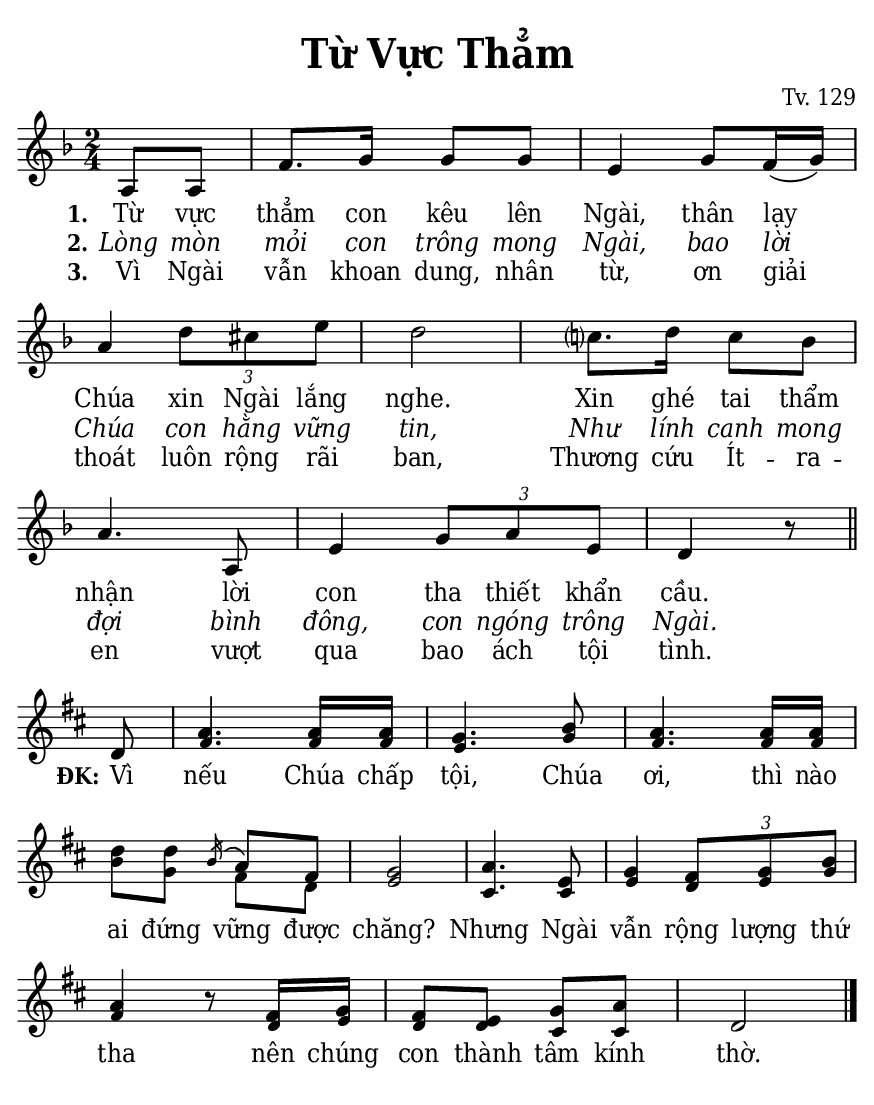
% Cài đặt chung\
\version "2.22.1"
\include "english.ly"

\header {
  title = \markup { \fontsize #1 "Từ Vực Thẳm" }
  composer = "Tv. 129"
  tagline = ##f
}

% Nhạc phiên khúc
nhacPhienKhucSop = \relative c' {
  \partial 4 a8 a |
  f'8. g16 g8 g 
  e4 g8 f16 (g) |
  a4 \tuplet 3/2 { d8 cs e } |
  d2 |
  c!?8. d16 c8 bf |
  a4. a,8 |
  e'4 \tuplet 3/2 { g8 a e } |
  \partial 4. d4 r8 \bar "||" \break
  
  \set Staff.explicitKeySignatureVisibility = #end-of-line-invisible
  \set Staff.printKeyCancellation = ##f
  \key d \major
  \partial 8 d8 |
  a'4. a16 a |
  g4. b8 |
  a4. a16 a |
  d8 d \slashedGrace { b16 ( } a8) fs |
  g2 |
  a4. e8 |
  g4 \tuplet 3/2 { fs8 g b } |
  a4 r8 fs16 g |
  fs8 e g a |
  d,2 \bar "|."
}

nhacPhienKhucAlto = \relative c' {
  r4 |
  R2*7
  r4.
  
  \key d \major
  d8 |
  fs4. fs16 fs |
  e4. g8 |
  fs4. fs16 fs |
  b8 g fs [d] |
  e2 |
  cs4. cs8 |
  e4 \tuplet 3/2 { d8 e g } |
  fs4 r8 d16 e |
  d8 d cs cs |
  d2
}

% Lời phiên khúc
loiPhienKhucSop = \lyrics {
  <<
    {
      \set stanza = "1."
      Từ vực thẳm con kêu lên Ngài,
      thân lạy Chúa xin Ngài lắng nghe.
      Xin ghé tai thẩm nhận lời con
      tha thiết khẩn cầu.
    }
    \new Lyrics {
	    \set associatedVoice = "beSop"
	    \set stanza = "2."
      \override Lyrics.LyricText.font-shape = #'italic
	    Lòng mòn mỏi con trông mong Ngài,
	    bao lời Chúa con hằng vững tin,
	    Như lính canh mong đợi bình đông,
	    con ngóng trông Ngài.
    }
    \new Lyrics {
	    \set associatedVoice = "beSop"
	    \set stanza = "3."
	    Vì Ngài vẫn khoan dung, nhân từ,
	    ơn giải thoát luôn rộng rãi ban,
	    Thương cứu Ít -- ra -- en vượt qua bao ách tội tình.
    }
  >>
  \set stanza = "ĐK:"
  Vì nếu Chúa chấp tội, Chúa ơi,
  thì nào ai đứng vững được chăng?
  Nhưng Ngài vẫn rộng lượng thứ tha
  nên chúng con thành tâm kính thờ.
}

% Dàn trang
\paper {
  #(set-paper-size "a5")
  top-margin = 3\mm
  bottom-margin = 3\mm
  left-margin = 3\mm
  right-margin = 3\mm
  indent = #0
  #(define fonts
	 (make-pango-font-tree "Deja Vu Serif Condensed"
	 		       "Deja Vu Serif Condensed"
			       "Deja Vu Serif Condensed"
			       (/ 20 20)))
  print-page-number = ##f
  system-system-spacing = #'((basic-distance . 0.1) (padding . 3))
}

TongNhip = {
  \key f \major \time 2/4
  \set Timing.beamExceptions = #'()
  \set Timing.baseMoment = #(ly:make-moment 1/4)
}

% Đổi kích thước nốt cho bè phụ
notBePhu =
#(define-music-function (font-size music) (number? ly:music?)
   (for-some-music
     (lambda (m)
       (if (music-is-of-type? m 'rhythmic-event)
           (begin
             (set! (ly:music-property m 'tweaks)
                   (cons `(font-size . ,font-size)
                         (ly:music-property m 'tweaks)))
             #t)
           #f))
     music)
   music)

\score {
  \new ChoirStaff <<
    \new Staff \with {
        \consists "Merge_rests_engraver"
        printPartCombineTexts = ##f
      }
      <<
      \new Voice \TongNhip \partCombine 
        \nhacPhienKhucSop
        \notBePhu -1 { \nhacPhienKhucAlto }
      \new NullVoice = beSop \nhacPhienKhucSop
      \new Lyrics \lyricsto beSop \loiPhienKhucSop
      >>
  >>
  \layout {
    \override Lyrics.LyricSpace.minimum-distance = #1.2
    \override Score.BarNumber.break-visibility = ##(#f #f #f)
    \override Score.SpacingSpanner.uniform-stretching = ##t
  } 
}
